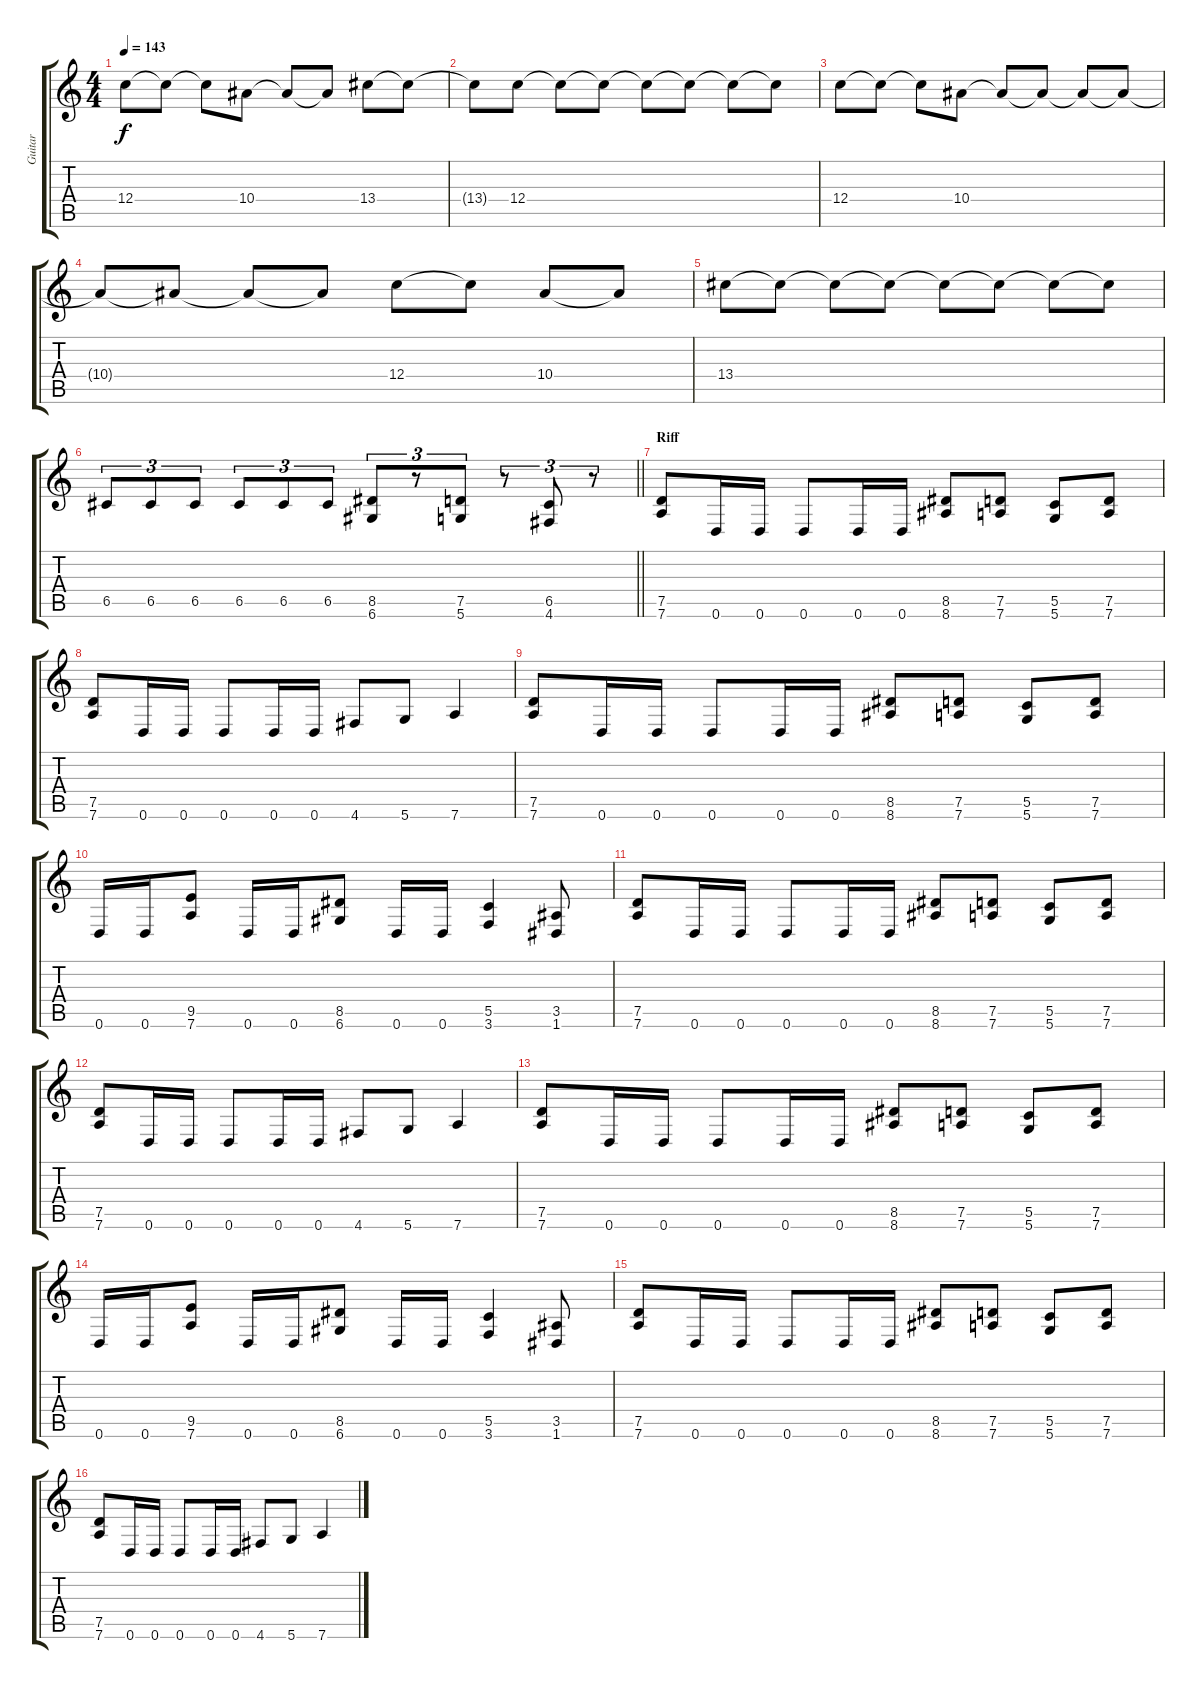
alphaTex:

\track ("Guitar" "Guitar") {instrument distortionguitar}
\staff {score tabs}
\tuning (D4 A3 F3 C3 G2 D2) {hide}
\ts (4 4)
\tempo 143
\clef g2
\ks c
12.4.8{dy f} 12.4{t}.8 12.4{t}.8 10.4.8 10.4{t}.8 10.4{t}.8 13.4.8 13.4{t}.8 |
13.4{t}.8 12.4.8 12.4{t}.8 12.4{t}.8 12.4{t}.8 12.4{t}.8 12.4{t}.8 12.4{t}.8 |
12.4.8 12.4{t}.8 12.4{t}.8 10.4.8 10.4{t}.8 10.4{t}.8 10.4{t}.8 10.4{t}.8 |
10.4{t}.8 10.4{t}.8 10.4{t}.8 10.4{t}.8 12.4.8 12.4{t}.8 10.4.8 10.4{t}.8 |
13.4.8 13.4{t}.8 13.4{t}.8 13.4{t}.8 13.4{t}.8 13.4{t}.8 13.4{t}.8 13.4{t}.8 |
\barLineRight lightlight
6.5.8{tu (3 2)} 6.5.8{tu (3 2)} 6.5.8{tu (3 2)} 6.5.8{tu (3 2)} 6.5.8{tu (3 2)} 6.5.8{tu (3 2)} (8.5 6.6).8{tu (3 2)} r.8{tu (3 2)} (7.5 5.6).8{tu (3 2)} r.8{tu (3 2)} (6.5 4.6).8{tu (3 2)} r.8{tu (3 2)} |
\section ("" "Riff")
(7.5 7.6).8 0.6.16 0.6.16 0.6.8 0.6.16 0.6.16 (8.5 8.6).8 (7.5 7.6).8 (5.5 5.6).8 (7.5 7.6).8 |
(7.5 7.6).8 0.6.16 0.6.16 0.6.8 0.6.16 0.6.16 4.6.8 5.6.8 7.6.4 |
(7.5 7.6).8 0.6.16 0.6.16 0.6.8 0.6.16 0.6.16 (8.5 8.6).8 (7.5 7.6).8 (5.5 5.6).8 (7.5 7.6).8 |
0.6.16 0.6.16 (9.5 7.6).8 0.6.16 0.6.16 (8.5 6.6).8 0.6.16 0.6.16 (5.5 3.6).4 (3.5 1.6).8 |
(7.5 7.6).8 0.6.16 0.6.16 0.6.8 0.6.16 0.6.16 (8.5 8.6).8 (7.5 7.6).8 (5.5 5.6).8 (7.5 7.6).8 |
(7.5 7.6).8 0.6.16 0.6.16 0.6.8 0.6.16 0.6.16 4.6.8 5.6.8 7.6.4 |
(7.5 7.6).8 0.6.16 0.6.16 0.6.8 0.6.16 0.6.16 (8.5 8.6).8 (7.5 7.6).8 (5.5 5.6).8 (7.5 7.6).8 |
0.6.16 0.6.16 (9.5 7.6).8 0.6.16 0.6.16 (8.5 6.6).8 0.6.16 0.6.16 (5.5 3.6).4 (3.5 1.6).8 |
(7.5 7.6).8 0.6.16 0.6.16 0.6.8 0.6.16 0.6.16 (8.5 8.6).8 (7.5 7.6).8 (5.5 5.6).8 (7.5 7.6).8 |
(7.5 7.6).8 0.6.16 0.6.16 0.6.8 0.6.16 0.6.16 4.6.8 5.6.8 7.6.4
